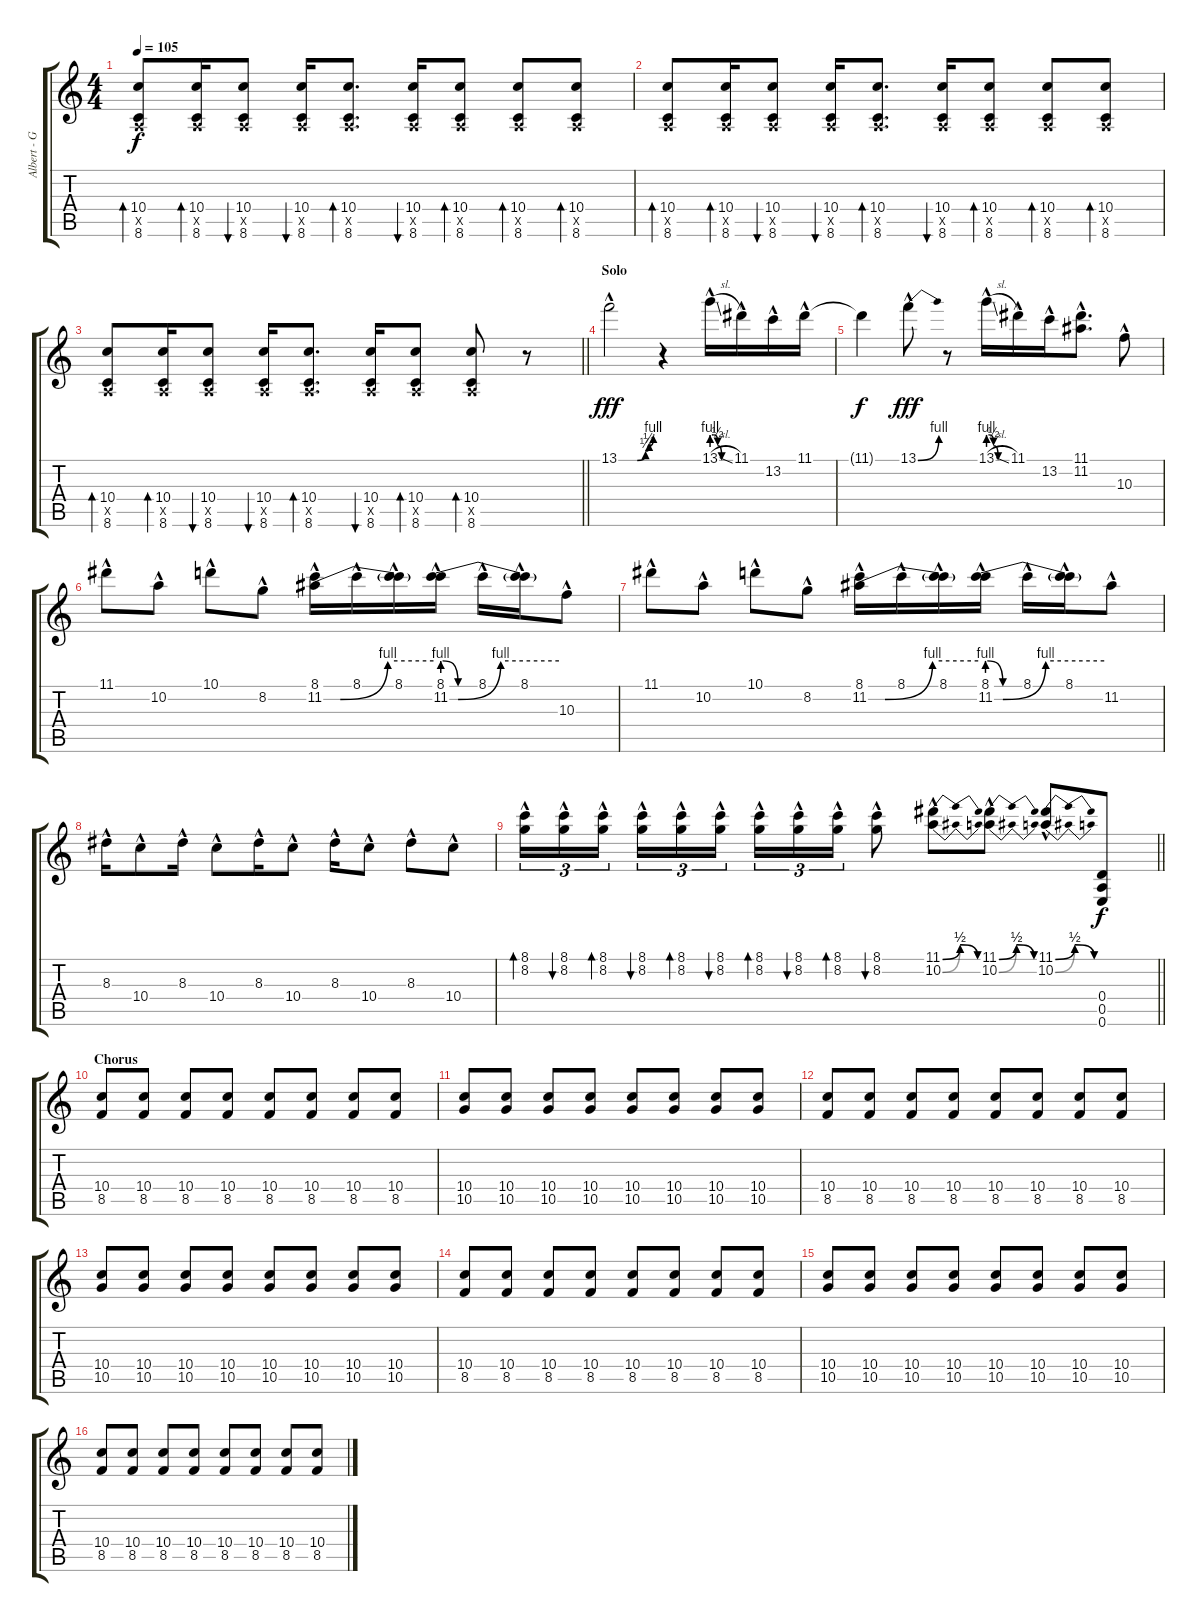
\track ("Albert - Guitar RSE" "Albert - G") {instrument overdrivenguitar}
\staff {score tabs}
\tuning (E4 B3 G3 D3 A2 E2) {hide}
\ts (4 4)
\tempo 105
\clef g2
\ks c
(10.4 0.5{x} 8.6).8{bd 60 dy f} (10.4 0.5{x} 8.6).16{bd 60} (10.4 0.5{x} 8.6).8{bu 60} (10.4 0.5{x} 8.6).16{bu 60} (10.4 0.5{x} 8.6).8{d bd 60} (10.4 0.5{x} 8.6).16{bu 60} (10.4 0.5{x} 8.6).8{bd 60} (10.4 0.5{x} 8.6).8{bd 60} (10.4 0.5{x} 8.6).8{bd 60} |
(10.4 0.5{x} 8.6).8{bd 60} (10.4 0.5{x} 8.6).16{bd 60} (10.4 0.5{x} 8.6).8{bu 60} (10.4 0.5{x} 8.6).16{bu 60} (10.4 0.5{x} 8.6).8{d bd 60} (10.4 0.5{x} 8.6).16{bu 60} (10.4 0.5{x} 8.6).8{bd 60} (10.4 0.5{x} 8.6).8{bd 60} (10.4 0.5{x} 8.6).8{bd 60} |
\barLineRight lightlight
(10.4 0.5{x} 8.6).8{bd 60} (10.4 0.5{x} 8.6).16{bd 60} (10.4 0.5{x} 8.6).8{bu 60} (10.4 0.5{x} 8.6).16{bu 60} (10.4 0.5{x} 8.6).8{d bd 60} (10.4 0.5{x} 8.6).16{bu 60} (10.4 0.5{x} 8.6).8{bd 60} (10.4 0.5{x} 8.6).8{bd 60} r.8 |
\section ("" "Solo")
13.1{be (custom 0 0 31 0 45 1 51 2 58 4 60 4) hac}.2{dy fff volume 16 instrument overdrivenguitar} r.4 13.1{be (custom 0 4 6 4 19 2 32 0 60 0) sl hac}.16 11.1{hac}.16 13.2{hac}.16 11.1{hac}.16 |
11.1{t}.4{dy f} 13.1{be (bend 0 0 60 4) hac}.8{dy fff} r.8 13.1{be (custom 0 4 2 4 17 2 32 0 60 0) sl hac}.16 11.1{hac}.16 13.2{hac}.16 (11.1{hac} 11.2{hac}).8{d} 10.3{hac}.8 |
11.1{hac}.8 10.2{hac}.8 10.1{hac}.8 8.2{hac}.8 (8.1{hac} 11.2{be (custom 0 0 6 0 9 0 35 4 60 4) hac}).16 8.1{hac}.16 (8.1{hac} 11.2{t}).16 (8.1{hac} 11.2{be (custom 0 4 8 0 30 4 60 4) hac}).16 8.1{hac}.16 (8.1{hac} 11.2{t}).16 10.3{hac}.8 |
11.1{hac}.8 10.2{hac}.8 10.1{hac}.8 8.2{hac}.8 (8.1{hac} 11.2{be (custom 0 0 6 0 9 0 35 4 60 4) hac}).16 8.1{hac}.16 (8.1{hac} 11.2{t}).16 (8.1{hac} 11.2{be (custom 0 4 8 0 30 4 60 4) hac}).16 8.1{hac}.16 (8.1{hac} 11.2{t}).16 11.2{hac}.8 |
8.3{hac}.16 10.4{hac}.8 8.3{hac}.16 10.4{hac}.8 8.3{hac}.16 10.4{hac}.8 8.3{hac}.16 10.4{hac}.8 8.3{hac}.8 10.4{hac}.8 |
\barLineRight lightlight
(8.1{hac} 8.2{hac}).16{tu (3 2) bd 60} (8.1{hac} 8.2{hac}).16{tu (3 2) bu 60} (8.1{hac} 8.2{hac}).16{tu (3 2) bd 60 beam splitsecondary} (8.1{hac} 8.2{hac}).16{tu (3 2) bu 60} (8.1{hac} 8.2{hac}).16{tu (3 2) bd 60} (8.1{hac} 8.2{hac}).16{tu (3 2) bu 60} (8.1{hac} 8.2{hac}).16{tu (3 2) bd 60} (8.1{hac} 8.2{hac}).16{tu (3 2) bu 60} (8.1{hac} 8.2{hac}).16{tu (3 2) bd 60} (8.1{hac} 8.2{hac}).8{bu 60} (11.1{be (bendrelease 0 0 40 2 40 2 60 0) hac} 10.2{be (bendrelease 0 0 40 2 40 2 60 0) hac}).8 (11.1{be (bendrelease 0 0 40 2 40 2 60 0) hac} 10.2{be (bendrelease 0 0 40 2 40 2 60 0) hac}).8 (11.1{be (bendrelease 0 0 40 2 40 2 60 0) hac} 10.2{be (bendrelease 0 0 40 2 40 2 60 0) hac}).8 (0.4 0.5 0.6).8{dy f} |
\section ("" "Chorus")
(10.4 8.5).8{volume 11 balance 16 instrument overdrivenguitar} (10.4 8.5).8 (10.4 8.5).8 (10.4 8.5).8 (10.4 8.5).8 (10.4 8.5).8 (10.4 8.5).8 (10.4 8.5).8 |
(10.4 10.5).8 (10.4 10.5).8 (10.4 10.5).8 (10.4 10.5).8 (10.4 10.5).8 (10.4 10.5).8 (10.4 10.5).8 (10.4 10.5).8 |
(10.4 8.5).8 (10.4 8.5).8 (10.4 8.5).8 (10.4 8.5).8 (10.4 8.5).8 (10.4 8.5).8 (10.4 8.5).8 (10.4 8.5).8 |
(10.4 10.5).8 (10.4 10.5).8 (10.4 10.5).8 (10.4 10.5).8 (10.4 10.5).8 (10.4 10.5).8 (10.4 10.5).8 (10.4 10.5).8 |
(10.4 8.5).8 (10.4 8.5).8 (10.4 8.5).8 (10.4 8.5).8 (10.4 8.5).8 (10.4 8.5).8 (10.4 8.5).8 (10.4 8.5).8 |
(10.4 10.5).8 (10.4 10.5).8 (10.4 10.5).8 (10.4 10.5).8 (10.4 10.5).8 (10.4 10.5).8 (10.4 10.5).8 (10.4 10.5).8 |
(10.4 8.5).8 (10.4 8.5).8 (10.4 8.5).8 (10.4 8.5).8 (10.4 8.5).8 (10.4 8.5).8 (10.4 8.5).8 (10.4 8.5).8
